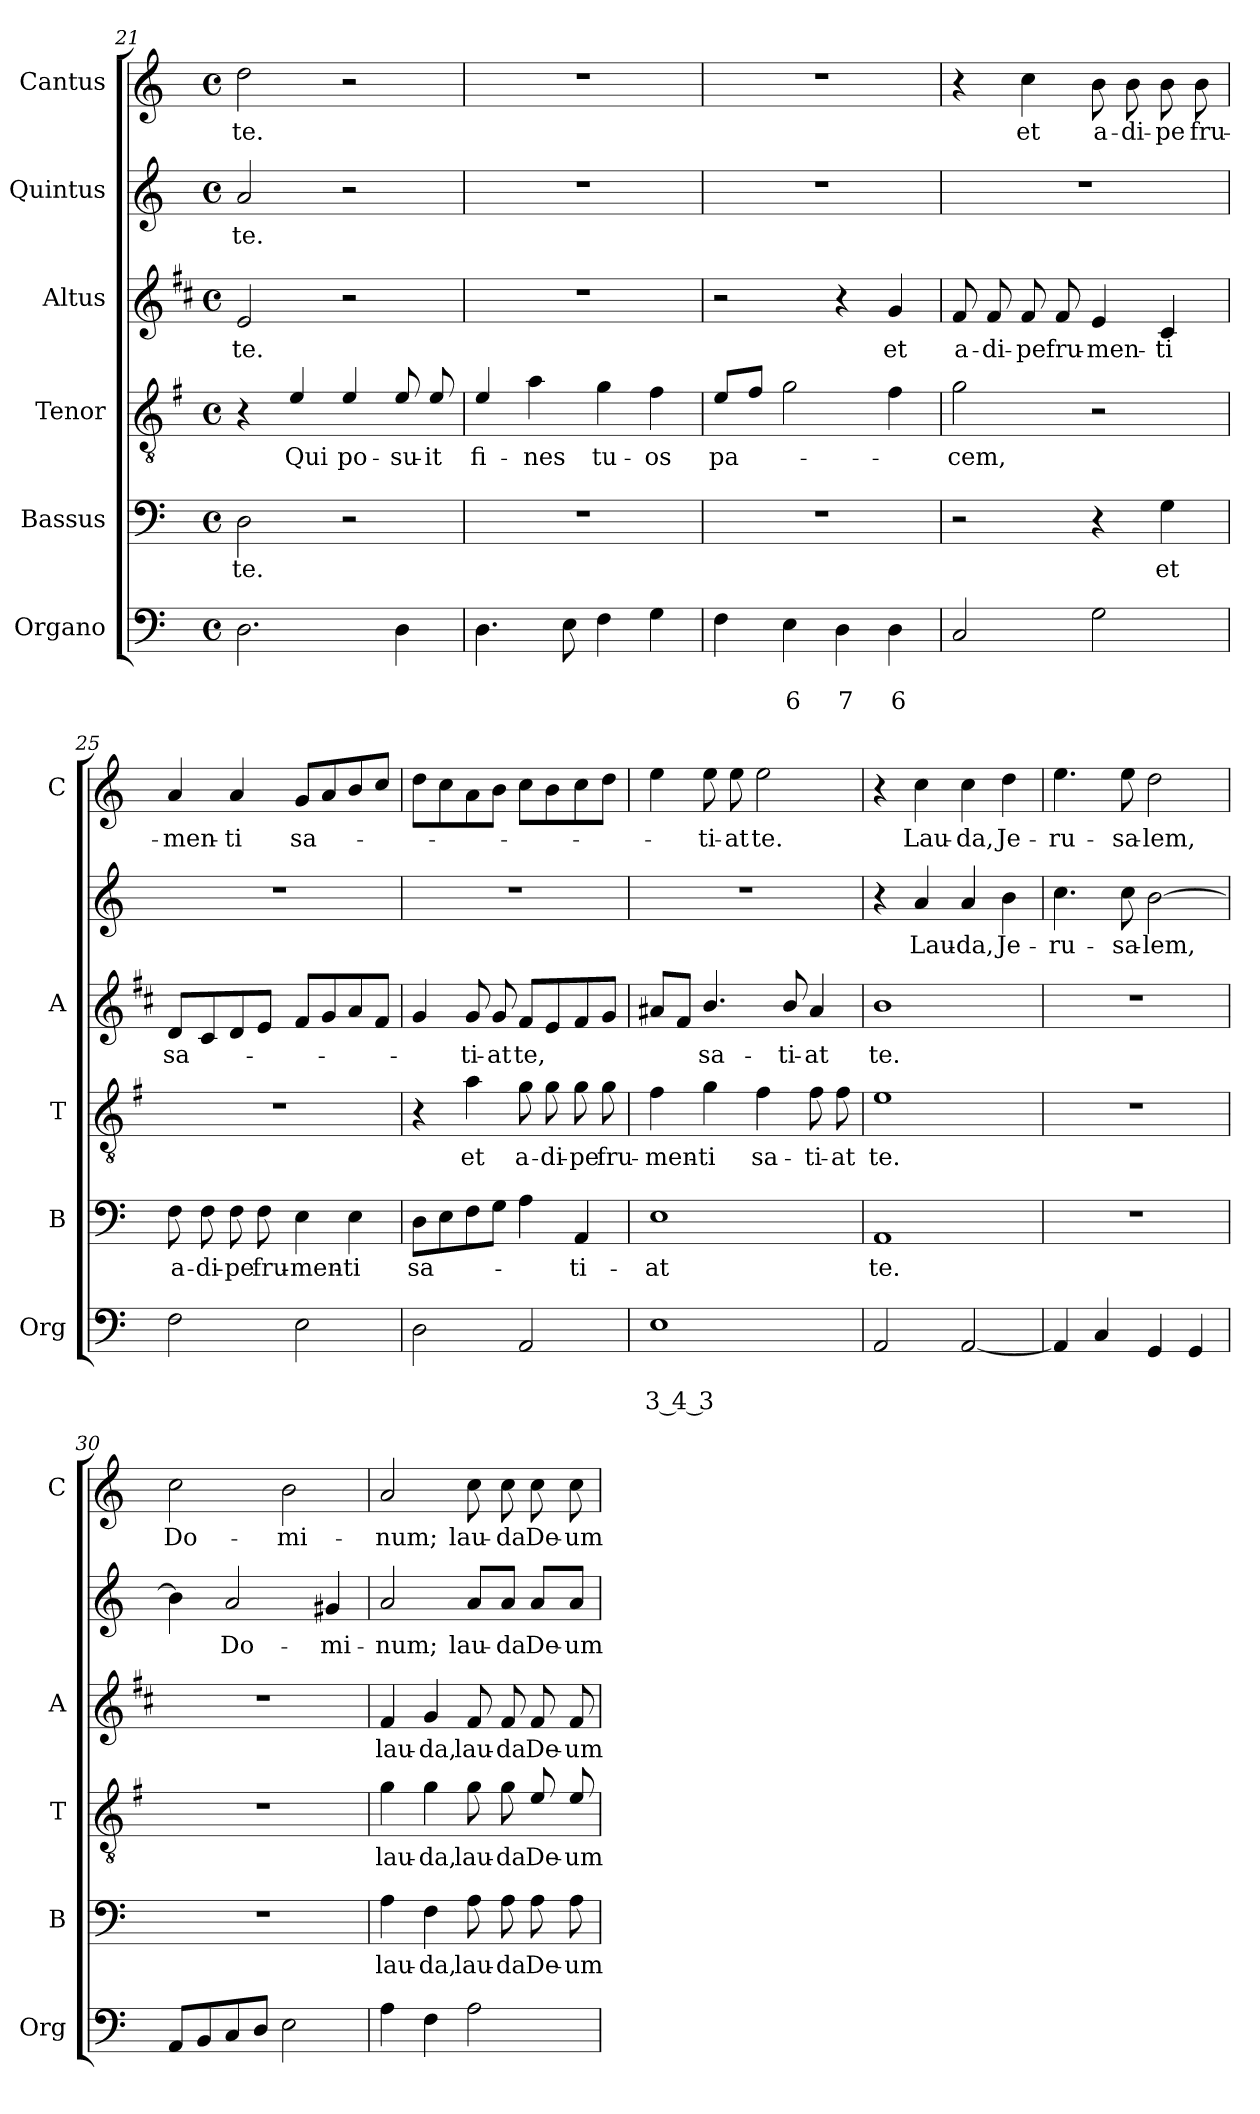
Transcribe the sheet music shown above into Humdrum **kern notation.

**kern	**text	**text	**kern	**text	**kern	**text	**kern	**text	**kern	**text	**kern	**text
*part6	*part6	*part6	*part5	*part5	*part4	*part4	*part3	*part3	*part2	*part2	*part1	*part1
*staff6	*staff6	*staff6	*staff5	*staff5	*staff4	*staff4	*staff3	*staff3	*staff2	*staff2	*staff1	*staff1
*I"Organo	*	*	*I"Bassus	*	*I"Tenor	*	*I"Altus	*	*I"Quintus	*	*I"Cantus	*
*I'Org	*	*	*I'B	*	*I'T	*	*I'A	*	*	*	*I'C	*
*clefF4	*	*	*clefF4	*	*clefGv2	*	*clefG2	*	*clefG2	*	*clefG2	*
*	*	*	*	*	*ITrd4c7	*	*ITrd1c2	*	*	*	*	*
*k[]	*	*	*k[]	*	*k[]	*	*k[]	*	*k[]	*	*k[]	*
*C:	*	*	*C:	*	*C:	*	*C:	*	*C:	*	*C:	*
*M4/4	*	*	*M4/4	*	*M4/4	*	*M4/4	*	*M4/4	*	*M4/4	*
*met(c)	*	*	*met(c)	*	*met(c)	*	*met(c)	*	*met(c)	*	*met(c)	*
=21	=21	=21	=21	=21	=21	=21	=21	=21	=21	=21	=21	=21
!	!	!	!	!LO:LY:b	!	!	!	!LO:LY:b	!	!LO:LY:b	!	!LO:LY:b
2.D\	.	.	2D\	te.	4r	.	2d/	te.	2a/	te.	2dd\	te.
!	!	!	!	!	!	!LO:LY:b	!	!	!	!	!	!
.	.	.	.	.	4A/	Qui	.	.	.	.	.	.
!	!	!	!	!	!	!LO:LY:b	!	!	!	!	!	!
.	.	.	2r	.	4A/	po-	2r	.	2r	.	2r	.
!	!	!	!	!	!	!LO:LY:b	!	!	!	!	!	!
4D\	.	.	.	.	8A/	-su-	.	.	.	.	.	.
!	!	!	!	!	!	!LO:LY:b	!	!	!	!	!	!
.	.	.	.	.	8A/	-it	.	.	.	.	.	.
=22	=22	=22	=22	=22	=22	=22	=22	=22	=22	=22	=22	=22
!	!	!	!	!	!	!LO:LY:b	!	!	!	!	!	!
4.D\	.	.	1r	.	4A/	fi-	1r	.	1r	.	1r	.
!	!	!	!	!	!	!LO:LY:b	!	!	!	!	!	!
.	.	.	.	.	4d\	-nes	.	.	.	.	.	.
8E\	.	.	.	.	.	.	.	.	.	.	.	.
!	!	!	!	!	!	!LO:LY:b	!	!	!	!	!	!
4F\	.	.	.	.	4c\	tu-	.	.	.	.	.	.
!	!	!	!	!	!	!LO:LY:b	!	!	!	!	!	!
4G\	.	.	.	.	4B\	-os	.	.	.	.	.	.
=23	=23	=23	=23	=23	=23	=23	=23	=23	=23	=23	=23	=23
!	!	!	!	!	!	!LO:LY:b	!	!	!	!	!	!
4F\	.	.	1r	.	8A/L	pa-	2r	.	1r	.	1r	.
.	.	.	.	.	8B/J	.	.	.	.	.	.	.
!	!	!LO:LY:b	!	!	!	!	!	!	!	!	!	!
4E\	.	6	.	.	2c\	.	.	.	.	.	.	.
!	!	!LO:LY:b	!	!	!	!	!	!	!	!	!	!
4D\	.	7	.	.	.	.	4r	.	.	.	.	.
!	!	!LO:LY:b	!	!	!	!	!	!LO:LY:b	!	!	!	!
4D\	.	6	.	.	4B\	.	4f/	et	.	.	.	.
=24	=24	=24	=24	=24	=24	=24	=24	=24	=24	=24	=24	=24
!	!	!	!	!	!	!LO:LY:b	!	!LO:LY:b	!	!	!	!
2C/	.	.	2r	.	2c\	-cem,	8e/	a-	1r	.	4r	.
!	!	!	!	!	!	!	!	!LO:LY:b	!	!	!	!
.	.	.	.	.	.	.	8e/	-di-	.	.	.	.
!	!	!	!	!	!	!	!	!LO:LY:b	!	!	!	!LO:LY:b
.	.	.	.	.	.	.	8e/	-pe	.	.	4cc\	et
!	!	!	!	!	!	!	!	!LO:LY:b	!	!	!	!
.	.	.	.	.	.	.	8e/	fru-	.	.	.	.
!	!	!	!	!	!	!	!	!LO:LY:b	!	!	!	!LO:LY:b
2G\	.	.	4r	.	2r	.	4d/	-men-	.	.	8b\	a-
!	!	!	!	!	!	!	!	!	!	!	!	!LO:LY:b
.	.	.	.	.	.	.	.	.	.	.	8b\	-di-
!	!	!	!	!LO:LY:b	!	!	!	!LO:LY:b	!	!	!	!LO:LY:b
.	.	.	4G\	et	.	.	4B/	-ti	.	.	8b\	-pe
!	!	!	!	!	!	!	!	!	!	!	!	!LO:LY:b
.	.	.	.	.	.	.	.	.	.	.	8b\	fru-
!!LO:LB:g=z
=25	=25	=25	=25	=25	=25	=25	=25	=25	=25	=25	=25	=25
!	!	!	!	!LO:LY:b	!	!	!	!LO:LY:b	!	!	!	!LO:LY:b
2F\	.	.	8F\	a-	1r	.	8c/L	sa-	1r	.	4a/	-men-
!	!	!	!	!LO:LY:b	!	!	!	!	!	!	!	!
.	.	.	8F\	-di-	.	.	8B/	.	.	.	.	.
!	!	!	!	!LO:LY:b	!	!	!	!	!	!	!	!LO:LY:b
.	.	.	8F\	-pe	.	.	8c/	.	.	.	4a/	-ti
!	!	!	!	!LO:LY:b	!	!	!	!	!	!	!	!
.	.	.	8F\	fru-	.	.	8d/J	.	.	.	.	.
!	!	!	!	!LO:LY:b	!	!	!	!	!	!	!	!LO:LY:b
2E\	.	.	4E\	-men-	.	.	8e/L	.	.	.	8g/L	sa-
.	.	.	.	.	.	.	8f/	.	.	.	8a/	.
!	!	!	!	!LO:LY:b	!	!	!	!	!	!	!	!
.	.	.	4E\	-ti	.	.	8g/	.	.	.	8b/	.
.	.	.	.	.	.	.	8e/J	.	.	.	8cc/J	.
=26	=26	=26	=26	=26	=26	=26	=26	=26	=26	=26	=26	=26
!	!	!	!	!LO:LY:b	!	!	!	!	!	!	!	!
2D\	.	.	8D\L	sa-	4r	.	4f/	.	1r	.	8dd\L	.
.	.	.	8E\	.	.	.	.	.	.	.	8cc\	.
!	!	!	!	!	!	!LO:LY:b	!	!LO:LY:b	!	!	!	!
.	.	.	8F\	.	4d\	et	8f/	-ti-	.	.	8a\	.
!	!	!	!	!	!	!	!	!LO:LY:b	!	!	!	!
.	.	.	8G\J	.	.	.	8f/	-at	.	.	8b\J	.
!	!	!	!	!	!	!LO:LY:b	!	!LO:LY:b	!	!	!	!
2AA/	.	.	4A\	.	8c\	a-	8e/L	te,	.	.	8cc\L	.
!	!	!	!	!	!	!LO:LY:b	!	!	!	!	!	!
.	.	.	.	.	8c\	-di-	8d/	.	.	.	8b\	.
!	!	!	!	!LO:LY:b	!	!LO:LY:b	!	!	!	!	!	!
.	.	.	4AA/	-ti-	8c\	-pe	8e/	.	.	.	8cc\	.
!	!	!	!	!	!	!LO:LY:b	!	!	!	!	!	!
.	.	.	.	.	8c\	fru-	8f/J	.	.	.	8dd\J	.
=27	=27	=27	=27	=27	=27	=27	=27	=27	=27	=27	=27	=27
!	!	!LO:LY:b	!	!LO:LY:b	!	!LO:LY:b	!	!	!	!	!	!
1E	.	3 4 3	1E	-at	4B\	-men-	8g#X/L	.	1r	.	4ee\	.
.	.	.	.	.	.	.	8e/J	.	.	.	.	.
!	!	!	!	!	!	!LO:LY:b	!	!LO:LY:b	!	!	!	!LO:LY:b
.	.	.	.	.	4c\	-ti	4.a/	sa-	.	.	8ee\	-ti-
!	!	!	!	!	!	!	!	!	!	!	!	!LO:LY:b
.	.	.	.	.	.	.	.	.	.	.	8ee\	-at
!	!	!	!	!	!	!LO:LY:b	!	!	!	!	!	!LO:LY:b
.	.	.	.	.	4B\	sa-	.	.	.	.	2ee\	te.
!	!	!	!	!	!	!	!	!LO:LY:b	!	!	!	!
.	.	.	.	.	.	.	8a/	-ti-	.	.	.	.
!	!	!	!	!	!	!LO:LY:b	!	!LO:LY:b	!	!	!	!
.	.	.	.	.	8B\	-ti-	4g#/	-at	.	.	.	.
!	!	!	!	!	!	!LO:LY:b	!	!	!	!	!	!
.	.	.	.	.	8B\	-at	.	.	.	.	.	.
=28	=28	=28	=28	=28	=28	=28	=28	=28	=28	=28	=28	=28
!	!	!	!	!LO:LY:b	!	!LO:LY:b	!	!LO:LY:b	!	!	!	!
2AA/	.	.	1AA	te.	1A	te.	1a	te.	4r	.	4r	.
!	!	!	!	!	!	!	!	!	!	!LO:LY:b	!	!LO:LY:b
.	.	.	.	.	.	.	.	.	4a/	Lau-	4cc\	Lau-
!	!	!	!	!	!	!	!	!	!	!LO:LY:b	!	!LO:LY:b
[2AA/	.	.	.	.	.	.	.	.	4a/	-da,	4cc\	-da,
!	!	!	!	!	!	!	!	!	!	!LO:LY:b	!	!LO:LY:b
.	.	.	.	.	.	.	.	.	4b\	Je-	4dd\	Je-
=29	=29	=29	=29	=29	=29	=29	=29	=29	=29	=29	=29	=29
!	!	!	!	!	!	!	!	!	!	!LO:LY:b	!	!LO:LY:b
4AA/]	.	.	1r	.	1r	.	1r	.	4.cc\	-ru-	4.ee\	-ru-
4C/	.	.	.	.	.	.	.	.	.	.	.	.
!	!	!	!	!	!	!	!	!	!	!LO:LY:b	!	!LO:LY:b
.	.	.	.	.	.	.	.	.	8cc\	-sa-	8ee\	-sa-
!	!	!	!	!	!	!	!	!	!	!LO:LY:b	!	!LO:LY:b
4GG/	.	.	.	.	.	.	.	.	[2b\	-lem,	2dd\	-lem,
4GG/	.	.	.	.	.	.	.	.	.	.	.	.
=30	=30	=30	=30	=30	=30	=30	=30	=30	=30	=30	=30	=30
!	!	!	!	!	!	!	!	!	!	!	!	!LO:LY:b
8AA/L	.	.	1r	.	1r	.	1r	.	4b\]	.	2cc\	Do-
8BB/	.	.	.	.	.	.	.	.	.	.	.	.
!	!	!	!	!	!	!	!	!	!	!LO:LY:b	!	!
8C/	.	.	.	.	.	.	.	.	2a/	Do-	.	.
8D/J	.	.	.	.	.	.	.	.	.	.	.	.
!	!	!	!	!	!	!	!	!	!	!	!	!LO:LY:b
2E\	.	.	.	.	.	.	.	.	.	.	2b\	-mi-
!	!	!	!	!	!	!	!	!	!	!LO:LY:b	!	!
.	.	.	.	.	.	.	.	.	4g#X/	-mi-	.	.
!!LO:PB:g=z
=31	=31	=31	=31	=31	=31	=31	=31	=31	=31	=31	=31	=31
!	!	!	!	!LO:LY:b	!	!LO:LY:b	!	!LO:LY:b	!	!LO:LY:b	!	!LO:LY:b
4A\	.	.	4A\	lau-	4c\	lau-	4e/	lau-	2a/	-num;	2a/	-num;
!	!	!	!	!LO:LY:b	!	!LO:LY:b	!	!LO:LY:b	!	!	!	!
4F\	.	.	4F\	-da,	4c\	-da,	4f/	-da,	.	.	.	.
!	!	!	!	!LO:LY:b	!	!LO:LY:b	!	!LO:LY:b	!	!LO:LY:b	!	!LO:LY:b
2A\	.	.	8A\	lau-	8c\	lau-	8e/	lau-	8a/L	lau-	8cc\	lau-
!	!	!	!	!LO:LY:b	!	!LO:LY:b	!	!LO:LY:b	!	!LO:LY:b	!	!LO:LY:b
.	.	.	8A\	-da	8c\	-da	8e/	-da	8a/J	-da	8cc\	-da
!	!	!	!	!LO:LY:b	!	!LO:LY:b	!	!LO:LY:b	!	!LO:LY:b	!	!LO:LY:b
.	.	.	8A\	De-	8A/	De-	8e/	De-	8a/L	De-	8cc\	De-
!	!	!	!	!LO:LY:b	!	!LO:LY:b	!	!LO:LY:b	!	!LO:LY:b	!	!LO:LY:b
.	.	.	8A\	-um	8A/	-um	8e/	-um	8a/J	-um	8cc\	-um
=	=	=	=	=	=	=	=	=	=	=	=	=
*-	*-	*-	*-	*-	*-	*-	*-	*-	*-	*-	*-	*-
